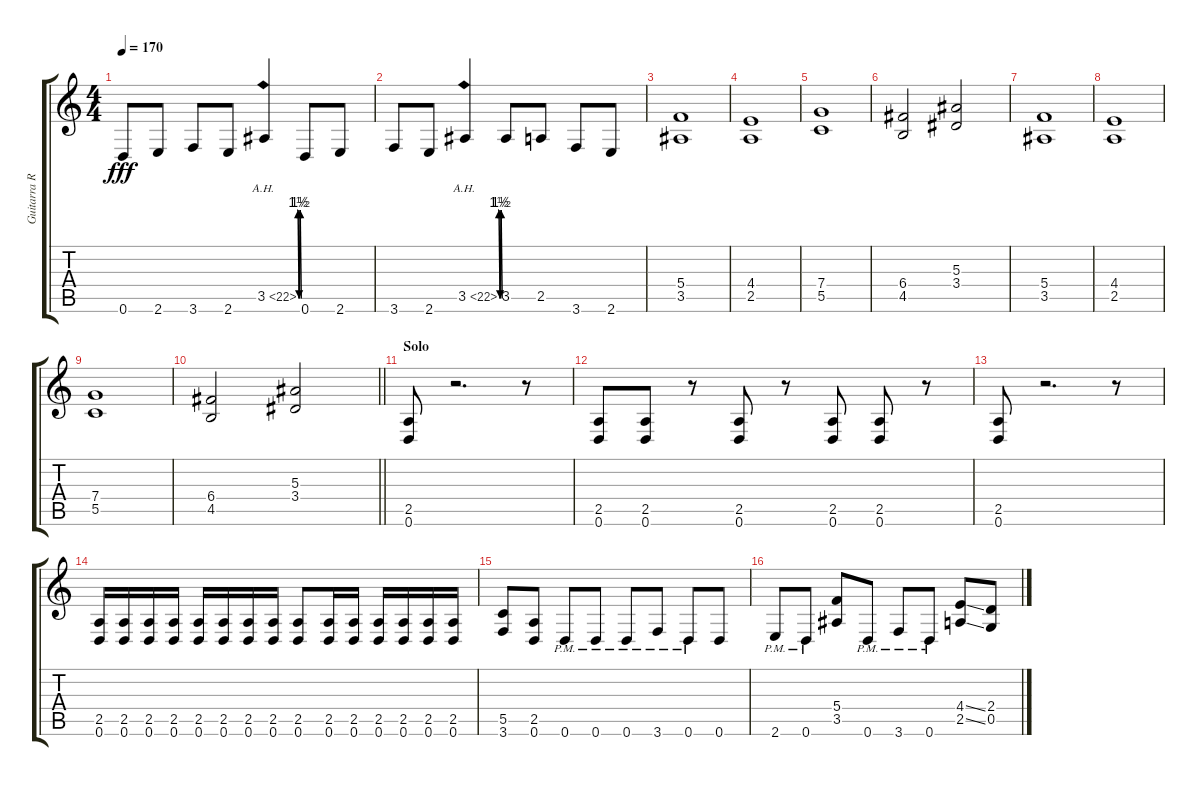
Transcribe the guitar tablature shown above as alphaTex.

\track ("Guitarra Ritmica" "Guitarra R") {instrument overdrivenguitar}
\staff {score tabs}
\tuning (D4 A3 F3 C3 G2 D2) {hide}
\ts (4 4)
\tempo 170
\clef g2
\ks c
0.6.8{dy fff} 2.6.8 3.6.8 2.6.8 3.5{be (custom 0 0 15 6 30 0 45 6 60 6) ah 19}.4 0.6.8 2.6.8 |
3.6.8 2.6.8 3.5{be (custom 0 0 15 6 30 0 45 6 60 6) ah 19}.4 3.5.8 2.5.8 3.6.8 2.6.8 |
(5.4 3.5).1 |
(4.4 2.5).1 |
(7.4 5.5).1 |
(6.4 4.5).2 (5.3 3.4).2 |
(5.4 3.5).1 |
(4.4 2.5).1 |
(7.4 5.5).1 |
\barLineRight lightlight
(6.4 4.5).2 (5.3 3.4).2 |
\section ("" "Solo ")
(2.5 0.6).8{balance 8} r.2{d} r.8 |
(2.5 0.6).8 (2.5 0.6).8 r.8 (2.5 0.6).8 r.8 (2.5 0.6).8 (2.5 0.6).8 r.8 |
(2.5 0.6).8 r.2{d} r.8 |
(2.5 0.6).16 (2.5 0.6).16 (2.5 0.6).16 (2.5 0.6).16 (2.5 0.6).16 (2.5 0.6).16 (2.5 0.6).16 (2.5 0.6).16 (2.5 0.6).8 (2.5 0.6).16 (2.5 0.6).16 (2.5 0.6).16 (2.5 0.6).16 (2.5 0.6).16 (2.5 0.6).16 |
(5.5 3.6).8 (2.5 0.6).8 0.6{pm}.8 0.6{pm}.8 0.6{pm}.8 3.6{pm}.8 0.6{pm}.8 0.6.8 |
2.6{pm}.8 0.6{pm}.8 (5.4 3.5).8 0.6{pm}.8 3.6{pm}.8 0.6{pm}.8 (4.4{ss} 2.5{ss}).8 (2.4 0.5).8
